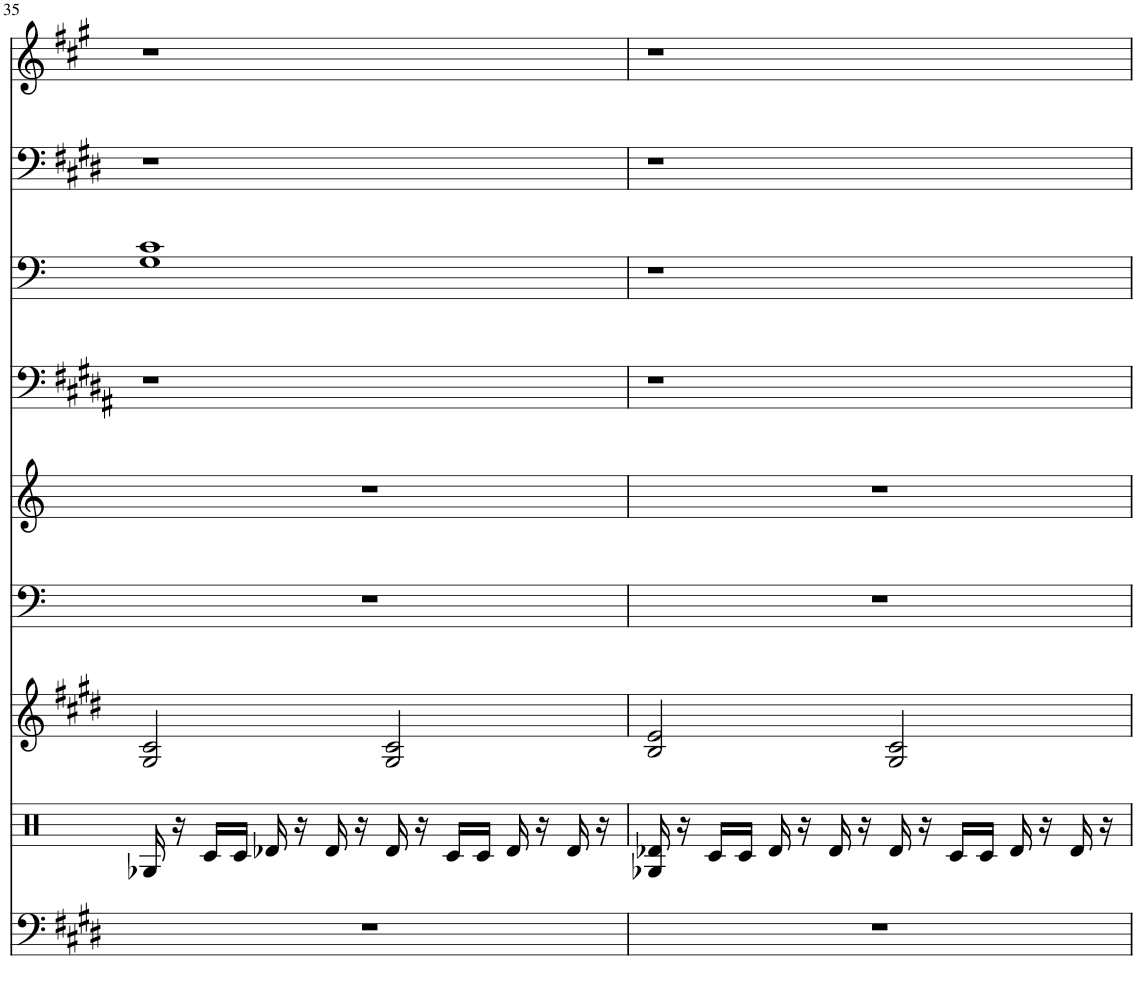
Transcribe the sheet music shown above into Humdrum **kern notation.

**kern	**kern	**kern	**kern	**kern	**kern	**kern	**kern	**kern
*part9	*part8	*part7	*part6	*part5	*part4	*part3	*part2	*part1
*staff9	*staff8	*staff7	*staff6	*staff5	*staff4	*staff3	*staff2	*staff1
*I"Track 9	*I"Track 8	*I"Track 7	*I"Track 7	*I"Track 6	*I"Track 5	*I"Track 3	*I"Track 2	*I"Track 1
!!LO:PB:g=z
*clefF4	*clefX	*clefG2	*clefF4	*clefG2	*clefF4	*clefF4	*clefF4	*clefG2
*	*	*	*	*Trd-7c-12	*Trd4c7	*	*	*
*k[f#c#g#d#]	*k[]	*k[f#c#g#d#]	*k[]	*k[]	*k[f#c#g#d#a#]	*k[]	*k[f#c#g#d#]	*k[f#c#g#]
*M4/4	*M4/4	*M4/4	*M4/4	*M4/4	*M4/4	*M4/4	*M4/4	*M4/4
=35	=35	=35	=35	=35	=35	=35	=35	=35
1r	16G-X/	2G#/ 2c#/	1r	1r	1r	1G 1c	1r	1r
.	16r	.	.	.	.	.	.	.
.	16c/LL	.	.	.	.	.	.	.
.	16c/JJ	.	.	.	.	.	.	.
.	16d-X/	.	.	.	.	.	.	.
.	16r	.	.	.	.	.	.	.
.	16d/	.	.	.	.	.	.	.
.	16r	.	.	.	.	.	.	.
.	16d/	2G#/ 2c#/	.	.	.	.	.	.
.	16r	.	.	.	.	.	.	.
.	16c/LL	.	.	.	.	.	.	.
.	16c/JJ	.	.	.	.	.	.	.
.	16d/	.	.	.	.	.	.	.
.	16r	.	.	.	.	.	.	.
.	16d/	.	.	.	.	.	.	.
.	16r	.	.	.	.	.	.	.
=36	=36	=36	=36	=36	=36	=36	=36	=36
1r	16G-X/ 16d-X/	2B/ 2e/	1r	1r	1r	1r	1r	1r
.	16r	.	.	.	.	.	.	.
.	16c/LL	.	.	.	.	.	.	.
.	16c/JJ	.	.	.	.	.	.	.
.	16d/	.	.	.	.	.	.	.
.	16r	.	.	.	.	.	.	.
.	16d/	.	.	.	.	.	.	.
.	16r	.	.	.	.	.	.	.
.	16d/	2G#/ 2c#/	.	.	.	.	.	.
.	16r	.	.	.	.	.	.	.
.	16c/LL	.	.	.	.	.	.	.
.	16c/JJ	.	.	.	.	.	.	.
.	16d/	.	.	.	.	.	.	.
.	16r	.	.	.	.	.	.	.
.	16d/	.	.	.	.	.	.	.
.	16r	.	.	.	.	.	.	.
=	=	=	=	=	=	=	=	=
*-	*-	*-	*-	*-	*-	*-	*-	*-
